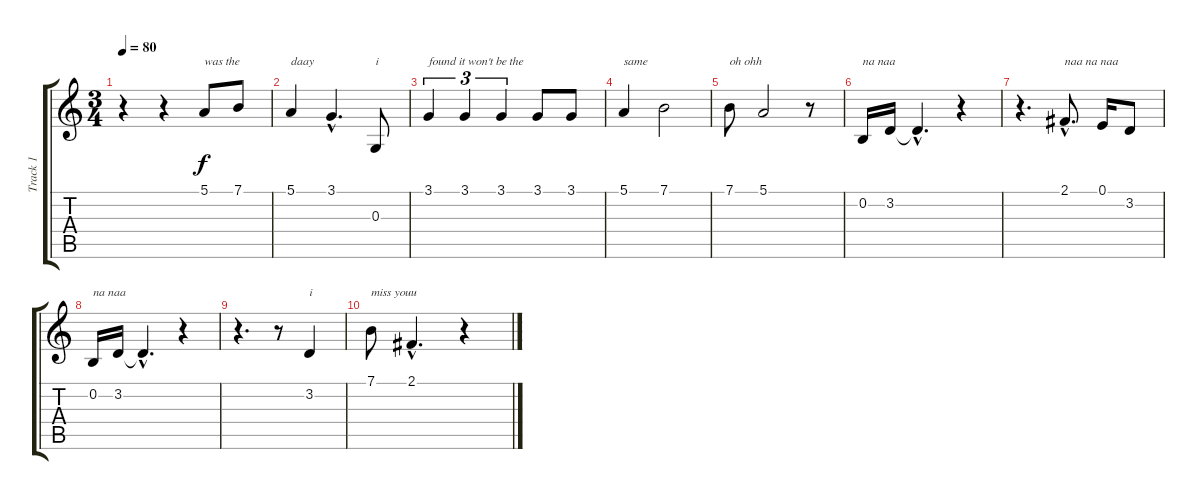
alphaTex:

\track ("Track 1" "Track 1") {instrument flute}
\staff {score tabs}
\tuning (E4 B3 G3 D3 A2 E2) {hide}
\ts (3 4)
\tempo 80
\clef g2
\ks c
r.4{dy f} r.4 5.1.8{txt "was the"} 7.1.8 |
5.1.4{txt "daay"} 3.1{hac}.4{d} 0.3.8{txt "i"} |
3.1.4{tu (3 2) txt "found it won't be the"} 3.1.4{tu (3 2)} 3.1.4{tu (3 2)} 3.1.8 3.1.8 |
5.1.4{txt "same"} 7.1.2 |
7.1.8{txt "oh ohh"} 5.1.2 r.8 |
0.2.16{txt "na naa"} 3.2.16 3.2{hac t}.4{d} r.4 |
r.4{d} 2.1{hac}.8{d txt "naa na naa"} 0.1.16 3.2.8 |
0.2.16{txt "na naa"} 3.2.16 3.2{hac t}.4{d} r.4 |
r.4{d} r.8 3.2.4{txt "i"} |
7.1.8{txt "miss youu"} 2.1{hac}.4{d} r.4
